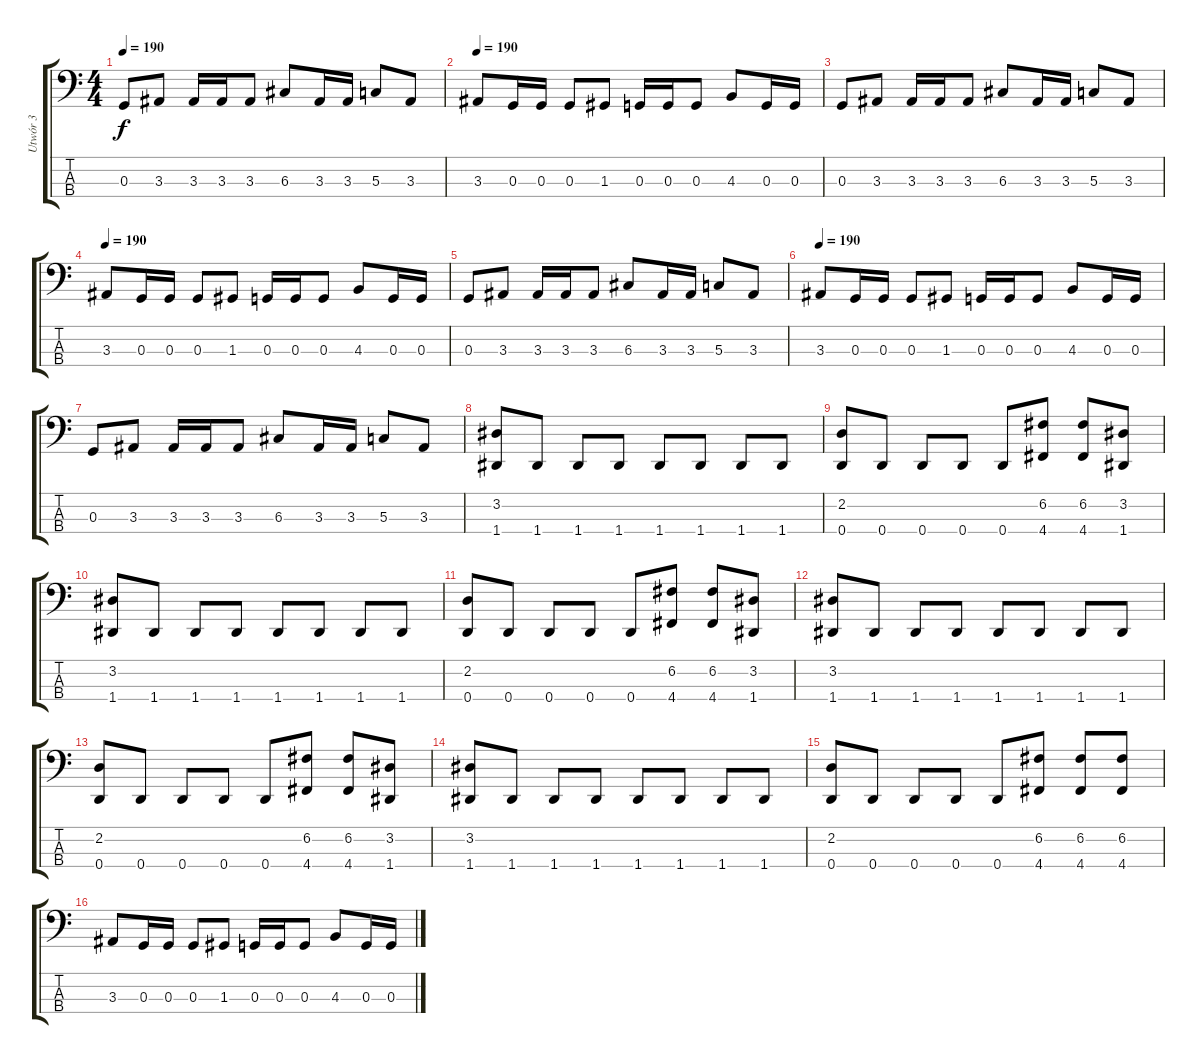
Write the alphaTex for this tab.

\track ("Utwór 3" "Utwór 3") {instrument electricbassfinger}
\staff {score tabs}
\tuning (F2 C2 G1 D1) {hide}
\ts (4 4)
\tempo 190
\clef f4
\ks c
0.3.8{dy f} 3.3.8 3.3.16 3.3.16 3.3.8 6.3.8 3.3.16 3.3.16 5.3.8 3.3.8 |
\tempo 190
3.3.8 0.3.16 0.3.16 0.3.8 1.3.8 0.3.16 0.3.16 0.3.8 4.3.8 0.3.16 0.3.16 |
0.3.8 3.3.8 3.3.16 3.3.16 3.3.8 6.3.8 3.3.16 3.3.16 5.3.8 3.3.8 |
\tempo 190
3.3.8 0.3.16 0.3.16 0.3.8 1.3.8 0.3.16 0.3.16 0.3.8 4.3.8 0.3.16 0.3.16 |
0.3.8 3.3.8 3.3.16 3.3.16 3.3.8 6.3.8 3.3.16 3.3.16 5.3.8 3.3.8 |
\tempo 190
3.3.8 0.3.16 0.3.16 0.3.8 1.3.8 0.3.16 0.3.16 0.3.8 4.3.8 0.3.16 0.3.16 |
0.3.8 3.3.8 3.3.16 3.3.16 3.3.8 6.3.8 3.3.16 3.3.16 5.3.8 3.3.8 |
(3.2 1.4).8 1.4.8 1.4.8 1.4.8 1.4.8 1.4.8 1.4.8 1.4.8 |
(2.2 0.4).8 0.4.8 0.4.8 0.4.8 0.4.8 (6.2 4.4).8 (6.2 4.4).8 (3.2 1.4).8 |
(3.2 1.4).8 1.4.8 1.4.8 1.4.8 1.4.8 1.4.8 1.4.8 1.4.8 |
(2.2 0.4).8 0.4.8 0.4.8 0.4.8 0.4.8 (6.2 4.4).8 (6.2 4.4).8 (3.2 1.4).8 |
(3.2 1.4).8 1.4.8 1.4.8 1.4.8 1.4.8 1.4.8 1.4.8 1.4.8 |
(2.2 0.4).8 0.4.8 0.4.8 0.4.8 0.4.8 (6.2 4.4).8 (6.2 4.4).8 (3.2 1.4).8 |
(3.2 1.4).8 1.4.8 1.4.8 1.4.8 1.4.8 1.4.8 1.4.8 1.4.8 |
(2.2 0.4).8 0.4.8 0.4.8 0.4.8 0.4.8 (6.2 4.4).8 (6.2 4.4).8 (6.2 4.4).8 |
3.3.8 0.3.16 0.3.16 0.3.8 1.3.8 0.3.16 0.3.16 0.3.8 4.3.8 0.3.16 0.3.16
